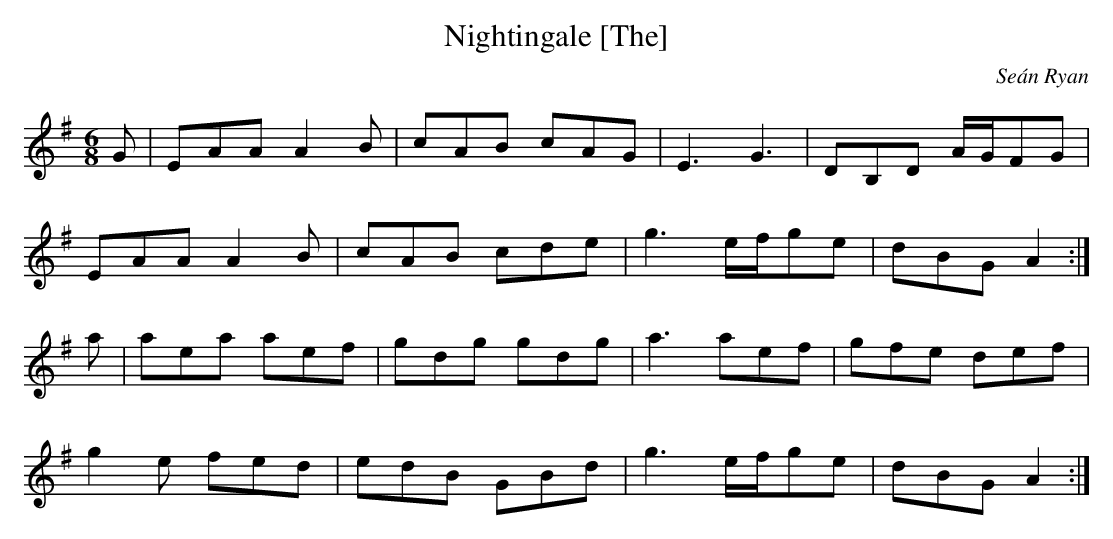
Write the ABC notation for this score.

X:1
T: Nightingale [The]
C: Se\'an Ryan
L: 1/8
M: 6/8
K: Ador
G|EAA A2B|cAB cAG|E3 G3|DB,D A/G/FG|
EAA A2B|cAB cde|g3 e/f/ge|dBG A2 :|
a|aea aef|gdg gdg|a3 aef|gfe def|
g2e fed|edB GBd|g3 e/f/ge|dBG A2 :|
